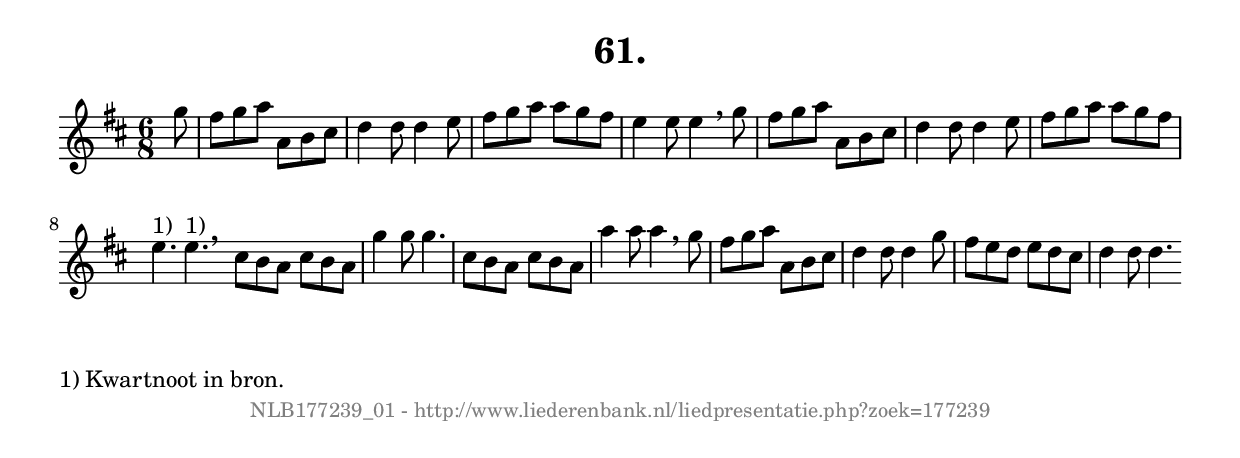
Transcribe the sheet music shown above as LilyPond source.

%
% produced by wce2krn 1.64 (7 June 2014)
%
\version"2.16"
#(append! paper-alist '(("long" . (cons (* 210 mm) (* 2000 mm)))))
#(set-default-paper-size "long")
sb = {\breathe}
mBreak = {\breathe }
bBreak = {\breathe }
x = {\once\override NoteHead #'style = #'cross }
gl=\glissando
itime={\override Staff.TimeSignature #'stencil = ##f }
ficta = {\once\set suggestAccidentals = ##t}
fine = {\once\override Score.RehearsalMark #'self-alignment-X = #1 \mark \markup {\italic{Fine}}}
dc = {\once\override Score.RehearsalMark #'self-alignment-X = #1 \mark \markup {\italic{D.C.}}}
dcf = {\once\override Score.RehearsalMark #'self-alignment-X = #1 \mark \markup {\italic{D.C. al Fine}}}
dcc = {\once\override Score.RehearsalMark #'self-alignment-X = #1 \mark \markup {\italic{D.C. al Coda}}}
ds = {\once\override Score.RehearsalMark #'self-alignment-X = #1 \mark \markup {\italic{D.S.}}}
dsf = {\once\override Score.RehearsalMark #'self-alignment-X = #1 \mark \markup {\italic{D.S. al Fine}}}
dsc = {\once\override Score.RehearsalMark #'self-alignment-X = #1 \mark \markup {\italic{D.S. al Coda}}}
pv = {\set Score.repeatCommands = #'((volta "1"))}
sv = {\set Score.repeatCommands = #'((volta "2"))}
tv = {\set Score.repeatCommands = #'((volta "3"))}
qv = {\set Score.repeatCommands = #'((volta "4"))}
xv = {\set Score.repeatCommands = #'((volta #f))}
\header{ tagline = ""
title = "61."
}
\score {{
\key d \major
\relative g'
{
\set melismaBusyProperties = #'()
\partial 32*4
\time 6/8
\tempo 4=120
\override Score.MetronomeMark #'transparent = ##t
\override Score.RehearsalMark #'break-visibility = #(vector #t #t #f)
g'8 fis g a a, b cis d4 d8 d4 e8 fis g a a g fis e4 e8 e4 \sb g8 fis g a a, b cis d4 d8 d4 e8 fis g a a g fis e4.^"1)" e^"1)" \bar ":|:" \bBreak
cis8 b a cis b a g'4 g8 g4. cis,8 b a cis b a a'4 a8 a4 \sb g8 fis g a a, b cis d4 d8 d4 g8 fis e d e d cis d4 d8 d4. \bar ":|"
 }}
 \midi { }
 \layout {
            indent = 0.0\cm
}
}
\markup { \wordwrap-string #" 
1) Kwartnoot in bron.
"}
\markup { \vspace #0 } \markup { \with-color #grey \fill-line { \center-column { \smaller "NLB177239_01 - http://www.liederenbank.nl/liedpresentatie.php?zoek=177239" } } }
